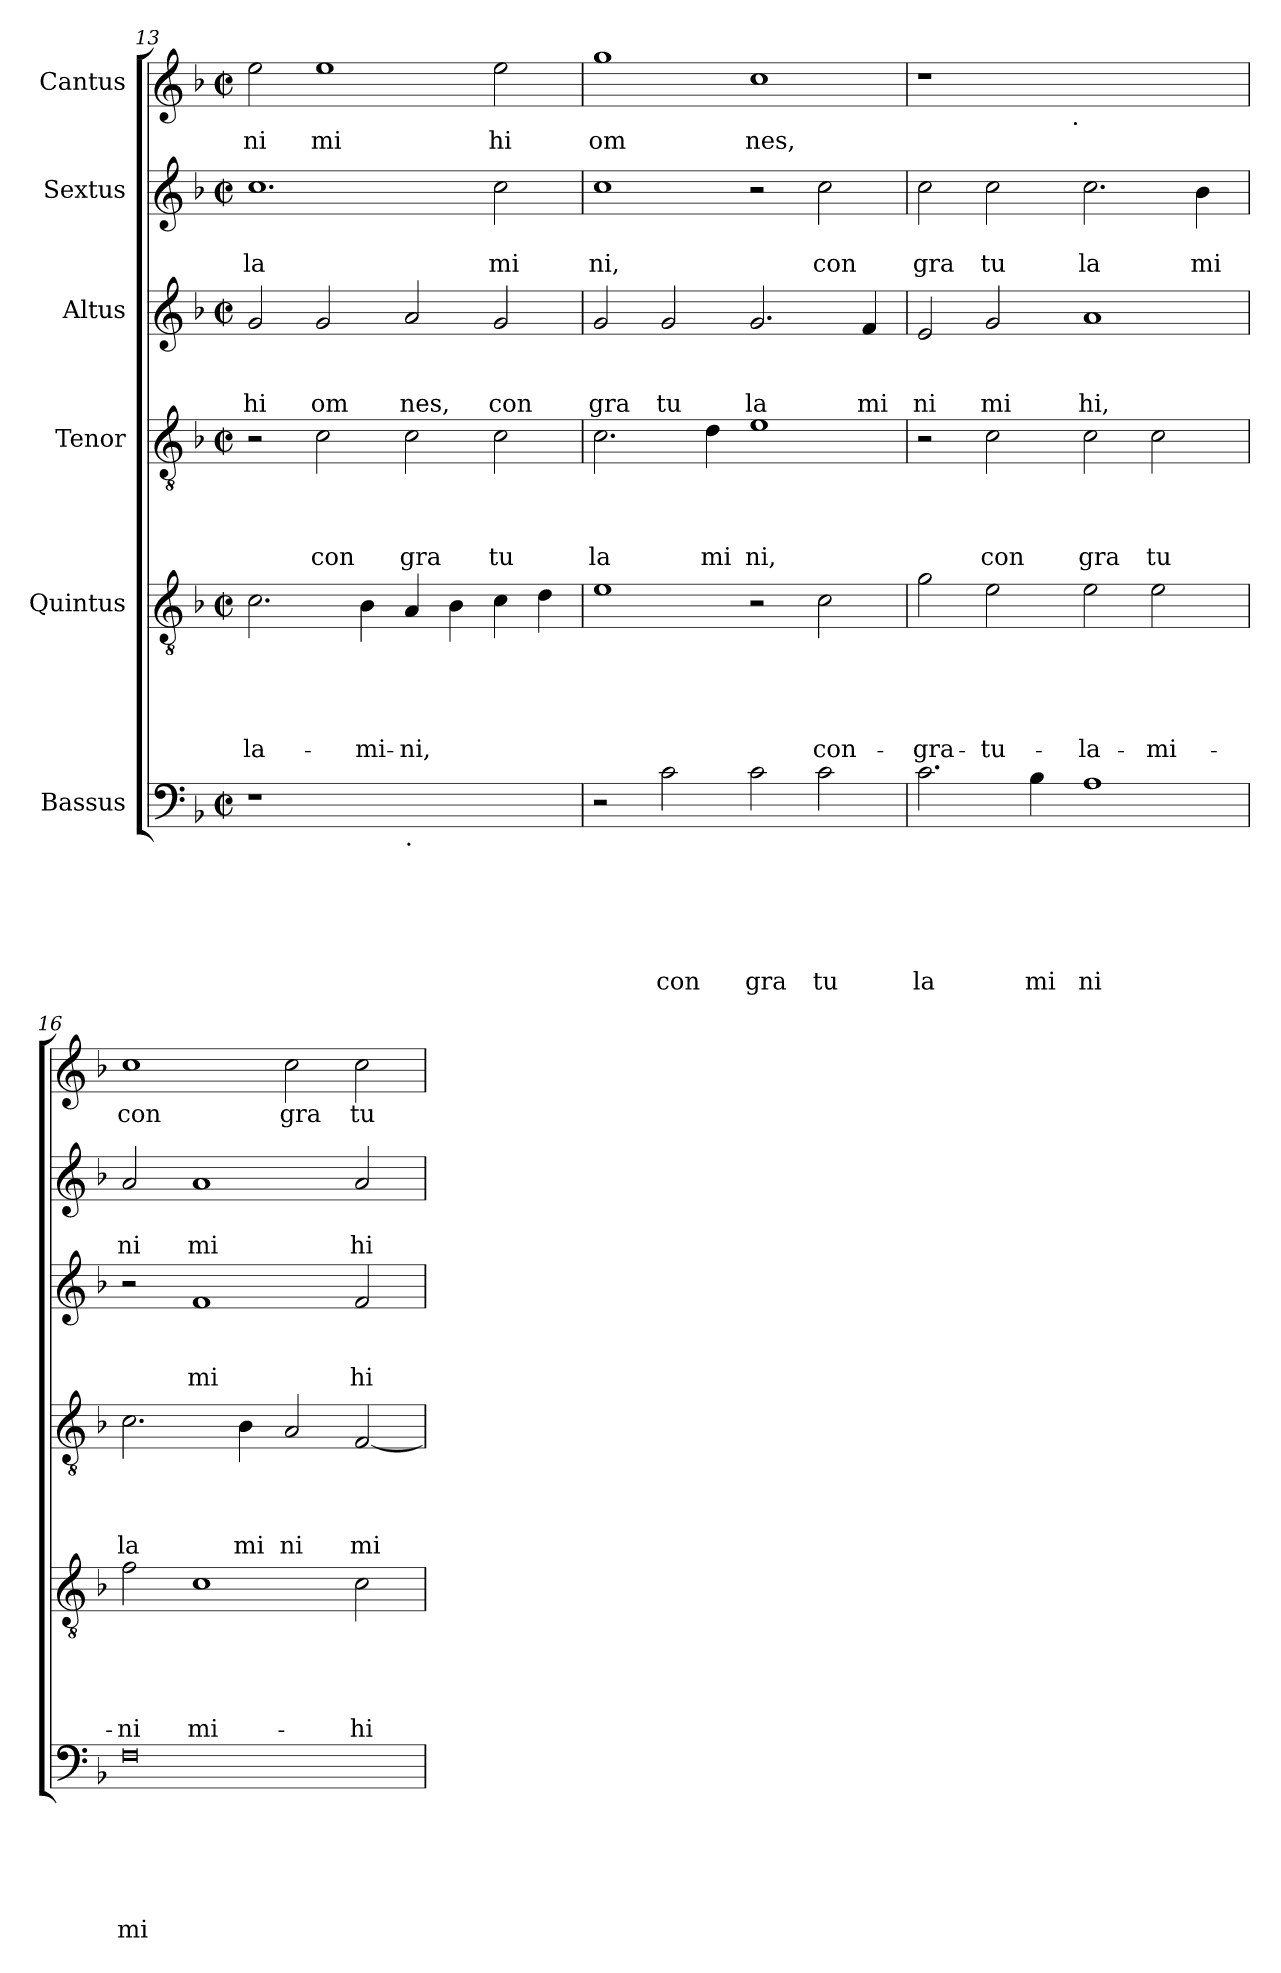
**kern	**text	**text	**text	**text	**text	**text	**kern	**text	**text	**text	**text	**text	**kern	**text	**text	**text	**text	**kern	**text	**text	**text	**kern	**text	**text	**kern	**text
*part6	*part6	*part6	*part6	*part6	*part6	*part6	*part5	*part5	*part5	*part5	*part5	*part5	*part4	*part4	*part4	*part4	*part4	*part3	*part3	*part3	*part3	*part2	*part2	*part2	*part1	*part1
*staff6	*staff6	*staff6	*staff6	*staff6	*staff6	*staff6	*staff5	*staff5	*staff5	*staff5	*staff5	*staff5	*staff4	*staff4	*staff4	*staff4	*staff4	*staff3	*staff3	*staff3	*staff3	*staff2	*staff2	*staff2	*staff1	*staff1
*I"Bassus	*	*	*	*	*	*	*I"Quintus	*	*	*	*	*	*I"Tenor	*	*	*	*	*I"Altus	*	*	*	*I"Sextus	*	*	*I"Cantus	*
*clefF4	*	*	*	*	*	*	*clefGv2	*	*	*	*	*	*clefGv2	*	*	*	*	*clefG2	*	*	*	*clefG2	*	*	*clefG2	*
*k[b-]	*	*	*	*	*	*	*k[b-]	*	*	*	*	*	*k[b-]	*	*	*	*	*k[b-]	*	*	*	*k[b-]	*	*	*k[b-]	*
*F:	*	*	*	*	*	*	*F:	*	*	*	*	*	*F:	*	*	*	*	*F:	*	*	*	*F:	*	*	*F:	*
*M2/2	*	*	*	*	*	*	*M2/2	*	*	*	*	*	*M2/2	*	*	*	*	*M2/2	*	*	*	*M2/2	*	*	*M2/2	*
*met(c|)	*	*	*	*	*	*	*met(c|)	*	*	*	*	*	*met(c|)	*	*	*	*	*met(c|)	*	*	*	*met(c|)	*	*	*met(c|)	*
=13	=13	=13	=13	=13	=13	=13	=13	=13	=13	=13	=13	=13	=13	=13	=13	=13	=13	=13	=13	=13	=13	=13	=13	=13	=13	=13
!	!	!	!	!	!	!	!	!	!	!	!	!LO:LY:b	!	!	!	!	!	!	!	!	!LO:LY:b	!	!	!LO:LY:b	!	!LO:LY:b
1r	.	.	.	.	.	.	2.c\	.	.	.	.	-la-	2r	.	.	.	.	2g/	.	.	hi	1.cc	.	la	2ee\	ni
!	!	!	!	!	!	!	!	!	!	!	!	!	!	!	!	!	!LO:LY:b	!	!	!	!LO:LY:b	!	!	!	!	!LO:LY:b
.	.	.	.	.	.	.	.	.	.	.	.	.	2c\	.	.	.	con	2g/	.	.	om	.	.	.	1ee	mi
!	!	!	!	!	!	!	!	!	!	!	!	!LO:LY:b	!	!	!	!	!	!	!	!	!	!	!	!	!	!
.	.	.	.	.	.	.	4B-\	.	.	.	.	-mi-	.	.	.	.	.	.	.	.	.	.	.	.	.	.
!LO:TX:b:t=.	!	!	!	!	!	!	!	!	!	!	!	!	!	!	!	!	!	!	!	!	!	!	!	!	!	!
!	!	!	!	!	!	!	!	!	!	!	!	!LO:LY:b	!	!	!	!	!LO:LY:b	!	!	!	!LO:LY:b	!	!	!	!	!
1ryy	.	.	.	.	.	.	4A/	.	.	.	.	-ni,	2c\	.	.	.	gra	2a/	.	.	nes,	.	.	.	.	.
.	.	.	.	.	.	.	4B-\	.	.	.	.	.	.	.	.	.	.	.	.	.	.	.	.	.	.	.
!	!	!	!	!	!	!	!	!	!	!	!	!	!	!	!	!	!LO:LY:b	!	!	!	!LO:LY:b	!	!	!LO:LY:b	!	!LO:LY:b
.	.	.	.	.	.	.	4c\	.	.	.	.	.	2c\	.	.	.	tu	2g/	.	.	con	2cc\	.	mi	2ee\	hi
.	.	.	.	.	.	.	4d\	.	.	.	.	.	.	.	.	.	.	.	.	.	.	.	.	.	.	.
=14	=14	=14	=14	=14	=14	=14	=14	=14	=14	=14	=14	=14	=14	=14	=14	=14	=14	=14	=14	=14	=14	=14	=14	=14	=14	=14
!	!	!	!	!	!	!	!	!	!	!	!	!	!	!	!	!	!LO:LY:b	!	!	!	!LO:LY:b	!	!	!LO:LY:b	!	!LO:LY:b
2r	.	.	.	.	.	.	1e	.	.	.	.	.	2.c\	.	.	.	la	2g/	.	.	gra	1cc	.	ni,	1gg	om
!	!	!	!	!	!	!LO:LY:b	!	!	!	!	!	!	!	!	!	!	!	!	!	!	!LO:LY:b	!	!	!	!	!
2c\	.	.	.	.	.	con	.	.	.	.	.	.	.	.	.	.	.	2g/	.	.	tu	.	.	.	.	.
!	!	!	!	!	!	!	!	!	!	!	!	!	!	!	!	!	!LO:LY:b	!	!	!	!	!	!	!	!	!
.	.	.	.	.	.	.	.	.	.	.	.	.	4d\	.	.	.	mi	.	.	.	.	.	.	.	.	.
!	!	!	!	!	!	!LO:LY:b	!	!	!	!	!	!	!	!	!	!	!LO:LY:b	!	!	!	!LO:LY:b	!	!	!	!	!LO:LY:b
2c\	.	.	.	.	.	gra	2r	.	.	.	.	.	1e	.	.	.	ni,	2.g/	.	.	la	2r	.	.	1cc	nes,
!	!	!	!	!	!	!LO:LY:b	!	!	!	!	!	!LO:LY:b	!	!	!	!	!	!	!	!	!	!	!	!LO:LY:b	!	!
2c\	.	.	.	.	.	tu	2c\	.	.	.	.	con-	.	.	.	.	.	.	.	.	.	2cc\	.	con	.	.
!	!	!	!	!	!	!	!	!	!	!	!	!	!	!	!	!	!	!	!	!	!LO:LY:b	!	!	!	!	!
.	.	.	.	.	.	.	.	.	.	.	.	.	.	.	.	.	.	4f/	.	.	mi	.	.	.	.	.
=15	=15	=15	=15	=15	=15	=15	=15	=15	=15	=15	=15	=15	=15	=15	=15	=15	=15	=15	=15	=15	=15	=15	=15	=15	=15	=15
!	!	!	!	!	!	!LO:LY:b	!	!	!	!	!	!LO:LY:b	!	!	!	!	!	!	!	!	!LO:LY:b	!	!	!LO:LY:b	!	!
*	*	*	*	*	*	*	*	*	*	*	*	*	*	*	*	*	*	*	*	*	*	*	*	*	*^	*
2.c\	.	.	.	.	.	la	2g\	.	.	.	.	-gra-	2r	.	.	.	.	2e/	.	.	ni	2cc\	.	gra	1r	2ryy	.
!	!	!	!	!	!	!	!	!	!	!	!	!LO:LY:b	!	!	!	!	!LO:LY:b	!	!	!	!LO:LY:b	!	!	!LO:LY:b	!	!	!
.	.	.	.	.	.	.	2e\	.	.	.	.	-tu-	2c\	.	.	.	con	2g/	.	.	mi	2cc\	.	tu	.	4...ryy	.
!	!	!	!	!	!	!LO:LY:b	!	!	!	!	!	!	!	!	!	!	!	!	!	!	!	!	!	!	!	!	!
4B-\	.	.	.	.	.	mi	.	.	.	.	.	.	.	.	.	.	.	.	.	.	.	.	.	.	.	.	.
!	!	!	!	!	!	!	!	!	!	!	!	!	!	!	!	!	!	!	!	!	!	!	!	!	!	!LO:TX:b:t=.	!
.	.	.	.	.	.	.	.	.	.	.	.	.	.	.	.	.	.	.	.	.	.	.	.	.	.	1ryy	.
!	!	!	!	!	!	!LO:LY:b	!	!	!	!	!	!LO:LY:b	!	!	!	!	!LO:LY:b	!	!	!	!LO:LY:b	!	!	!LO:LY:b	!	!	!
1A	.	.	.	.	.	ni	2e\	.	.	.	.	-la-	2c\	.	.	.	gra	1a	.	.	hi,	2.cc\	.	la	1ryy	.	.
!	!	!	!	!	!	!	!	!	!	!	!	!LO:LY:b	!	!	!	!	!LO:LY:b	!	!	!	!	!	!	!	!	!	!
.	.	.	.	.	.	.	2e\	.	.	.	.	-mi-	2c\	.	.	.	tu	.	.	.	.	.	.	.	.	.	.
!	!	!	!	!	!	!	!	!	!	!	!	!	!	!	!	!	!	!	!	!	!	!	!	!LO:LY:b	!	!	!
.	.	.	.	.	.	.	.	.	.	.	.	.	.	.	.	.	.	.	.	.	.	4b-\	.	mi	.	.	.
.	.	.	.	.	.	.	.	.	.	.	.	.	.	.	.	.	.	.	.	.	.	.	.	.	.	32ryy	.
=16	=16	=16	=16	=16	=16	=16	=16	=16	=16	=16	=16	=16	=16	=16	=16	=16	=16	=16	=16	=16	=16	=16	=16	=16	=16	=16	=16
!	!	!	!	!	!	!LO:LY:b	!	!	!	!	!	!LO:LY:b	!	!	!	!	!LO:LY:b	!	!	!	!	!	!	!LO:LY:b	!	!	!LO:LY:b
*	*	*	*	*	*	*	*	*	*	*	*	*	*	*	*	*	*	*	*	*	*	*	*	*	*v	*v	*
0F	.	.	.	.	.	mi	2f\	.	.	.	.	-ni	2.c\	.	.	.	la	2r	.	.	.	2a/	.	ni	1cc	con
!	!	!	!	!	!	!	!	!	!	!	!	!LO:LY:b	!	!	!	!	!	!	!	!	!LO:LY:b	!	!	!LO:LY:b	!	!
.	.	.	.	.	.	.	1c	.	.	.	.	mi-	.	.	.	.	.	1f	.	.	mi	1a	.	mi	.	.
!	!	!	!	!	!	!	!	!	!	!	!	!	!	!	!	!	!LO:LY:b	!	!	!	!	!	!	!	!	!
.	.	.	.	.	.	.	.	.	.	.	.	.	4B-\	.	.	.	mi	.	.	.	.	.	.	.	.	.
!	!	!	!	!	!	!	!	!	!	!	!	!	!	!	!	!	!LO:LY:b	!	!	!	!	!	!	!	!	!LO:LY:b
.	.	.	.	.	.	.	.	.	.	.	.	.	2A/	.	.	.	ni	.	.	.	.	.	.	.	2cc\	gra
!	!	!	!	!	!	!	!	!	!	!	!	!LO:LY:b	!	!	!	!	!LO:LY:b	!	!	!	!LO:LY:b	!	!	!LO:LY:b	!	!LO:LY:b
.	.	.	.	.	.	.	2c\	.	.	.	.	-hi	[<2F/	.	.	.	mi	2f/	.	.	hi	2a/	.	hi	2cc\	tu
=	=	=	=	=	=	=	=	=	=	=	=	=	=	=	=	=	=	=	=	=	=	=	=	=	=	=
*-	*-	*-	*-	*-	*-	*-	*-	*-	*-	*-	*-	*-	*-	*-	*-	*-	*-	*-	*-	*-	*-	*-	*-	*-	*-	*-
